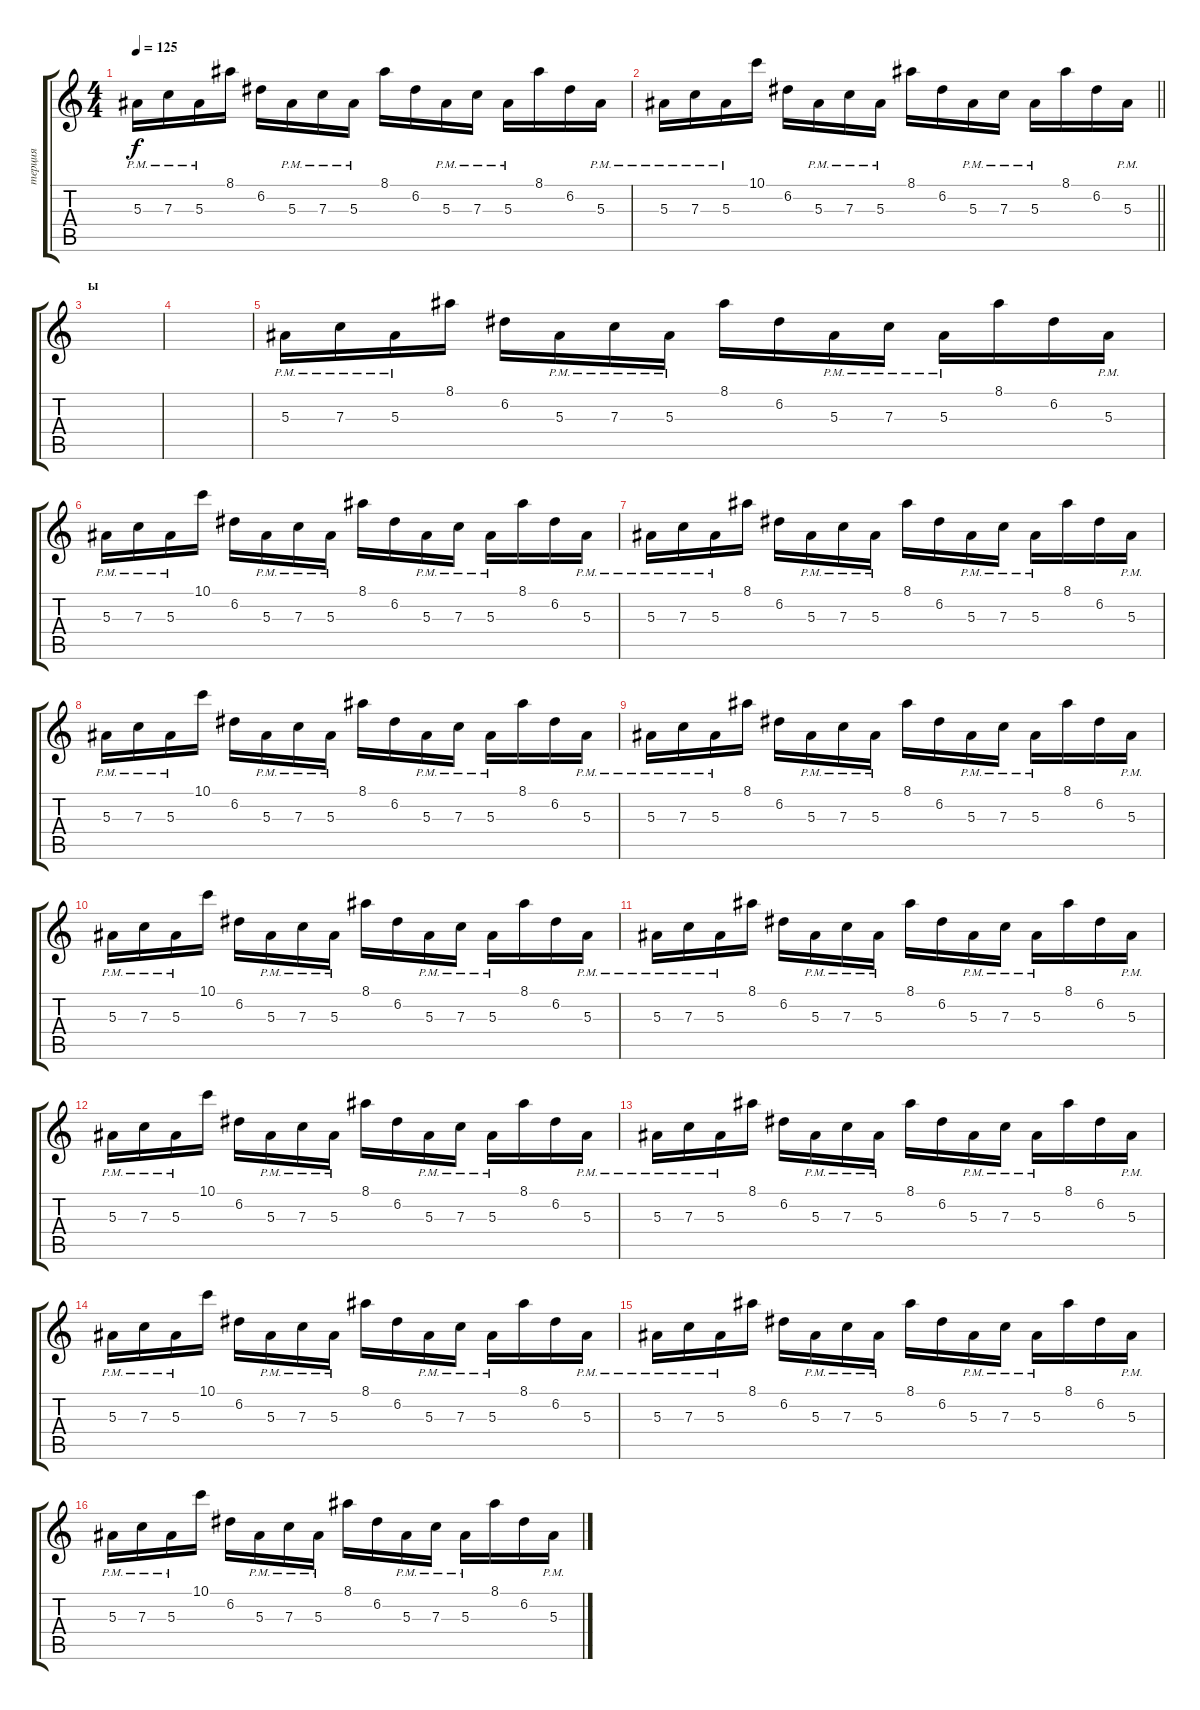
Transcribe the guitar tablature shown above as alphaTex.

\track ("терция" "терция") {instrument distortionguitar}
\staff {score tabs}
\tuning (D4 A3 F3 C3 G2 C2) {hide}
\ts (4 4)
\tempo 125
\clef g2
\ks c
5.3{pm}.16{dy f} 7.3{pm}.16 5.3{pm}.16 8.1.16 6.2.16 5.3{pm}.16 7.3{pm}.16 5.3{pm}.16 8.1.16 6.2.16 5.3{pm}.16 7.3{pm}.16 5.3{pm}.16 8.1.16 6.2.16 5.3{pm}.16 |
\barLineRight lightlight
5.3{pm}.16 7.3{pm}.16 5.3{pm}.16 10.1.16 6.2.16 5.3{pm}.16 7.3{pm}.16 5.3{pm}.16 8.1.16 6.2.16 5.3{pm}.16 7.3{pm}.16 5.3{pm}.16 8.1.16 6.2.16 5.3{pm}.16 |
\section ("" "ы")
|
|
5.3{pm}.16{volume 16 balance 16 instrument distortionguitar} 7.3{pm}.16 5.3{pm}.16 8.1.16 6.2.16 5.3{pm}.16 7.3{pm}.16 5.3{pm}.16 8.1.16 6.2.16 5.3{pm}.16 7.3{pm}.16 5.3{pm}.16 8.1.16 6.2.16 5.3{pm}.16 |
5.3{pm}.16 7.3{pm}.16 5.3{pm}.16 10.1.16 6.2.16 5.3{pm}.16 7.3{pm}.16 5.3{pm}.16 8.1.16 6.2.16 5.3{pm}.16 7.3{pm}.16 5.3{pm}.16 8.1.16 6.2.16 5.3{pm}.16 |
5.3{pm}.16 7.3{pm}.16 5.3{pm}.16 8.1.16 6.2.16 5.3{pm}.16 7.3{pm}.16 5.3{pm}.16 8.1.16 6.2.16 5.3{pm}.16 7.3{pm}.16 5.3{pm}.16 8.1.16 6.2.16 5.3{pm}.16 |
5.3{pm}.16 7.3{pm}.16 5.3{pm}.16 10.1.16 6.2.16 5.3{pm}.16 7.3{pm}.16 5.3{pm}.16 8.1.16 6.2.16 5.3{pm}.16 7.3{pm}.16 5.3{pm}.16 8.1.16 6.2.16 5.3{pm}.16 |
5.3{pm}.16 7.3{pm}.16 5.3{pm}.16 8.1.16 6.2.16 5.3{pm}.16 7.3{pm}.16 5.3{pm}.16 8.1.16 6.2.16 5.3{pm}.16 7.3{pm}.16 5.3{pm}.16 8.1.16 6.2.16 5.3{pm}.16 |
5.3{pm}.16 7.3{pm}.16 5.3{pm}.16 10.1.16 6.2.16 5.3{pm}.16 7.3{pm}.16 5.3{pm}.16 8.1.16 6.2.16 5.3{pm}.16 7.3{pm}.16 5.3{pm}.16 8.1.16 6.2.16 5.3{pm}.16 |
5.3{pm}.16 7.3{pm}.16 5.3{pm}.16 8.1.16 6.2.16 5.3{pm}.16 7.3{pm}.16 5.3{pm}.16 8.1.16 6.2.16 5.3{pm}.16 7.3{pm}.16 5.3{pm}.16 8.1.16 6.2.16 5.3{pm}.16 |
5.3{pm}.16 7.3{pm}.16 5.3{pm}.16 10.1.16 6.2.16 5.3{pm}.16 7.3{pm}.16 5.3{pm}.16 8.1.16 6.2.16 5.3{pm}.16 7.3{pm}.16 5.3{pm}.16 8.1.16 6.2.16 5.3{pm}.16 |
5.3{pm}.16 7.3{pm}.16 5.3{pm}.16 8.1.16 6.2.16 5.3{pm}.16 7.3{pm}.16 5.3{pm}.16 8.1.16 6.2.16 5.3{pm}.16 7.3{pm}.16 5.3{pm}.16 8.1.16 6.2.16 5.3{pm}.16 |
5.3{pm}.16 7.3{pm}.16 5.3{pm}.16 10.1.16 6.2.16 5.3{pm}.16 7.3{pm}.16 5.3{pm}.16 8.1.16 6.2.16 5.3{pm}.16 7.3{pm}.16 5.3{pm}.16 8.1.16 6.2.16 5.3{pm}.16 |
5.3{pm}.16 7.3{pm}.16 5.3{pm}.16 8.1.16 6.2.16 5.3{pm}.16 7.3{pm}.16 5.3{pm}.16 8.1.16 6.2.16 5.3{pm}.16 7.3{pm}.16 5.3{pm}.16 8.1.16 6.2.16 5.3{pm}.16 |
5.3{pm}.16 7.3{pm}.16 5.3{pm}.16 10.1.16 6.2.16 5.3{pm}.16 7.3{pm}.16 5.3{pm}.16 8.1.16 6.2.16 5.3{pm}.16 7.3{pm}.16 5.3{pm}.16 8.1.16 6.2.16 5.3{pm}.16
